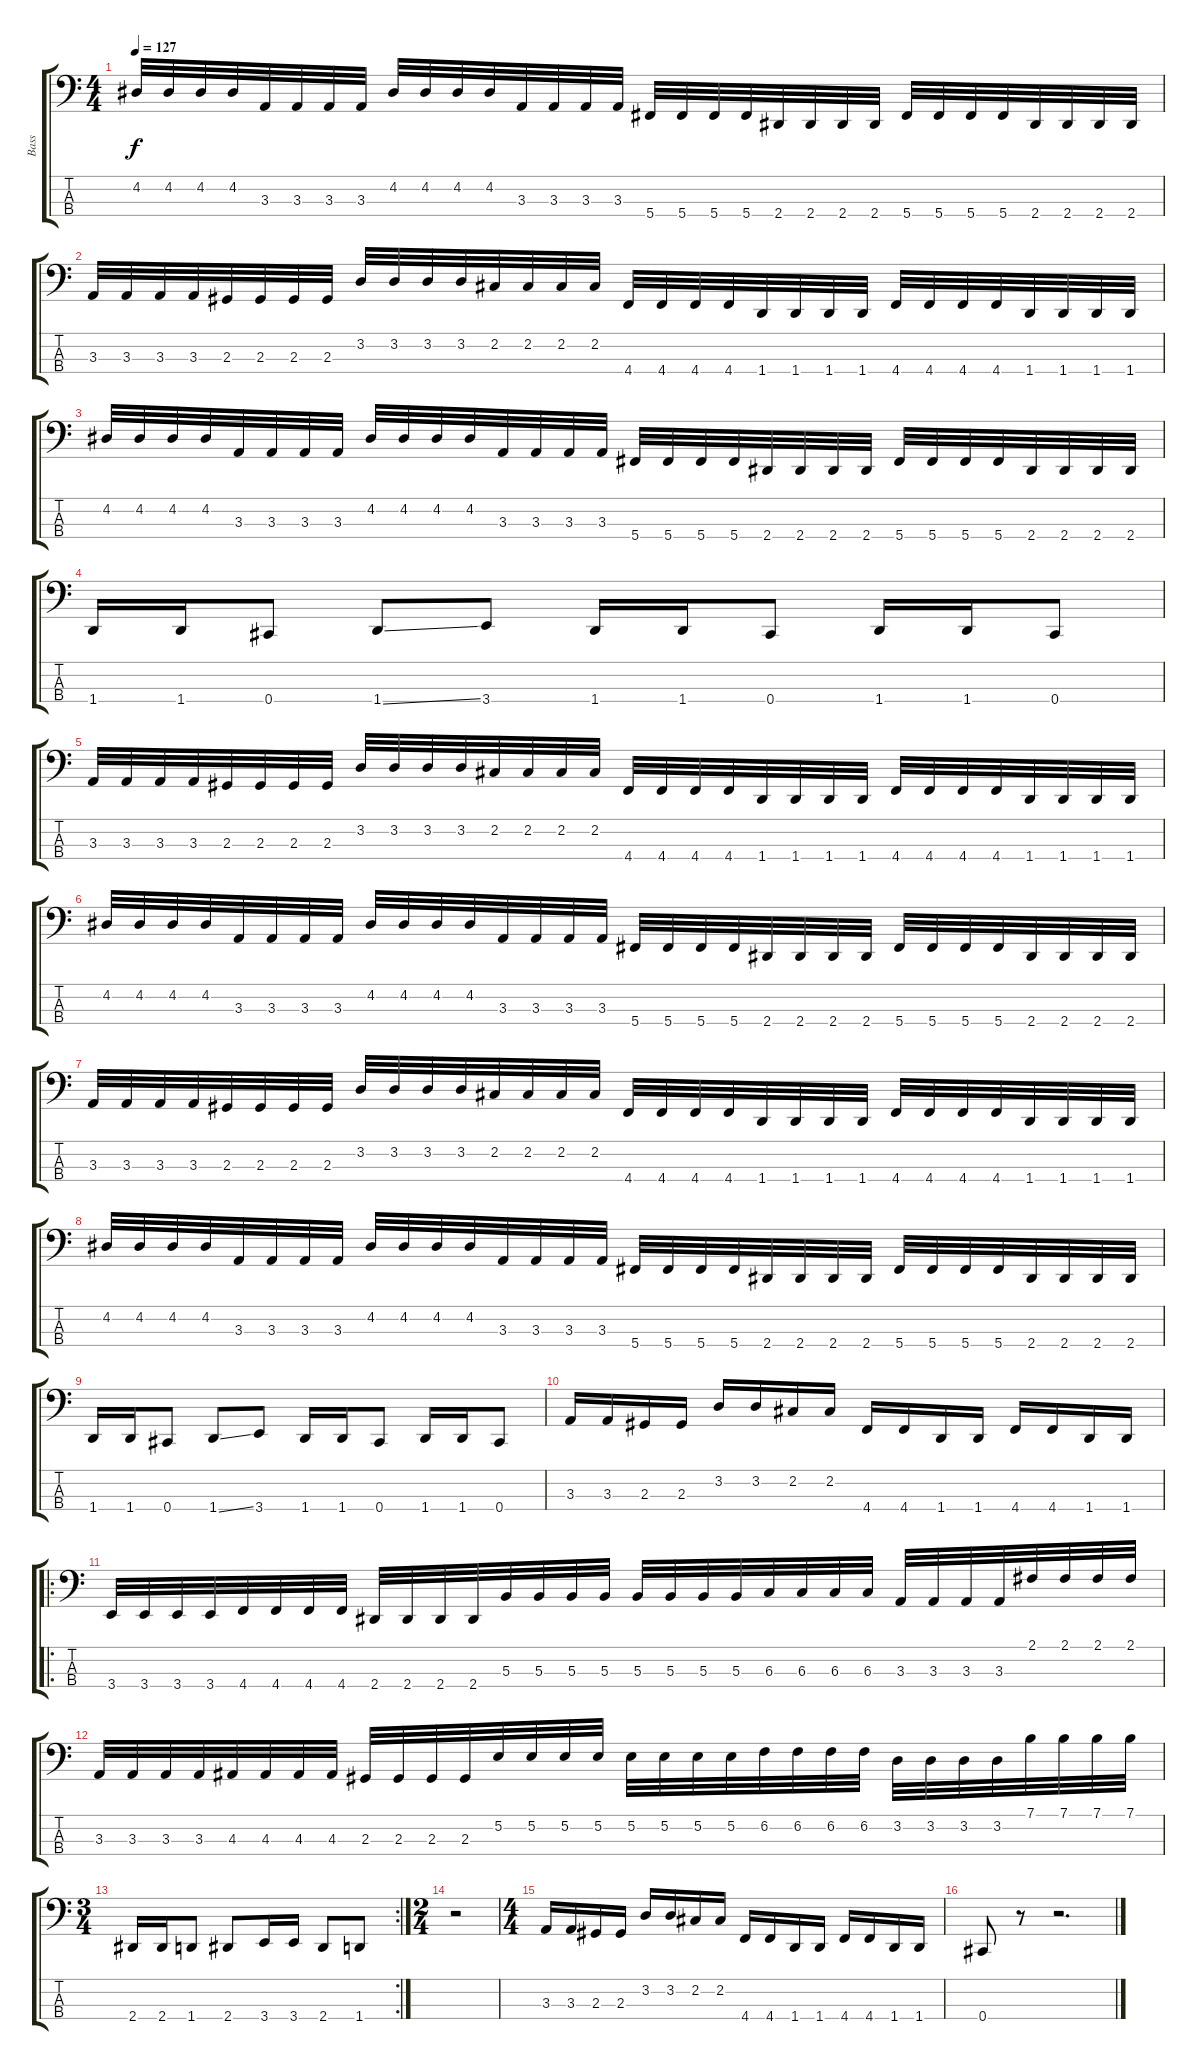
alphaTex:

\track ("Bass" "Bass") {instrument electricbassfinger}
\staff {score tabs}
\tuning (E2 B1 Gb1 Db1) {hide}
\ts (4 4)
\tempo 127
\clef f4
\ks c
4.2.32{dy f} 4.2.32 4.2.32 4.2.32 3.3.32 3.3.32 3.3.32 3.3.32 4.2.32 4.2.32 4.2.32 4.2.32 3.3.32 3.3.32 3.3.32 3.3.32 5.4.32 5.4.32 5.4.32 5.4.32 2.4.32 2.4.32 2.4.32 2.4.32 5.4.32 5.4.32 5.4.32 5.4.32 2.4.32 2.4.32 2.4.32 2.4.32 |
3.3.32 3.3.32 3.3.32 3.3.32 2.3.32 2.3.32 2.3.32 2.3.32 3.2.32 3.2.32 3.2.32 3.2.32 2.2.32 2.2.32 2.2.32 2.2.32 4.4.32 4.4.32 4.4.32 4.4.32 1.4.32 1.4.32 1.4.32 1.4.32 4.4.32 4.4.32 4.4.32 4.4.32 1.4.32 1.4.32 1.4.32 1.4.32 |
4.2.32 4.2.32 4.2.32 4.2.32 3.3.32 3.3.32 3.3.32 3.3.32 4.2.32 4.2.32 4.2.32 4.2.32 3.3.32 3.3.32 3.3.32 3.3.32 5.4.32 5.4.32 5.4.32 5.4.32 2.4.32 2.4.32 2.4.32 2.4.32 5.4.32 5.4.32 5.4.32 5.4.32 2.4.32 2.4.32 2.4.32 2.4.32 |
1.4.16 1.4.16 0.4.8 1.4{ss}.8 3.4.8 1.4.16 1.4.16 0.4.8 1.4.16 1.4.16 0.4.8 |
3.3.32 3.3.32 3.3.32 3.3.32 2.3.32 2.3.32 2.3.32 2.3.32 3.2.32 3.2.32 3.2.32 3.2.32 2.2.32 2.2.32 2.2.32 2.2.32 4.4.32 4.4.32 4.4.32 4.4.32 1.4.32 1.4.32 1.4.32 1.4.32 4.4.32 4.4.32 4.4.32 4.4.32 1.4.32 1.4.32 1.4.32 1.4.32 |
4.2.32 4.2.32 4.2.32 4.2.32 3.3.32 3.3.32 3.3.32 3.3.32 4.2.32 4.2.32 4.2.32 4.2.32 3.3.32 3.3.32 3.3.32 3.3.32 5.4.32 5.4.32 5.4.32 5.4.32 2.4.32 2.4.32 2.4.32 2.4.32 5.4.32 5.4.32 5.4.32 5.4.32 2.4.32 2.4.32 2.4.32 2.4.32 |
3.3.32 3.3.32 3.3.32 3.3.32 2.3.32 2.3.32 2.3.32 2.3.32 3.2.32 3.2.32 3.2.32 3.2.32 2.2.32 2.2.32 2.2.32 2.2.32 4.4.32 4.4.32 4.4.32 4.4.32 1.4.32 1.4.32 1.4.32 1.4.32 4.4.32 4.4.32 4.4.32 4.4.32 1.4.32 1.4.32 1.4.32 1.4.32 |
4.2.32 4.2.32 4.2.32 4.2.32 3.3.32 3.3.32 3.3.32 3.3.32 4.2.32 4.2.32 4.2.32 4.2.32 3.3.32 3.3.32 3.3.32 3.3.32 5.4.32 5.4.32 5.4.32 5.4.32 2.4.32 2.4.32 2.4.32 2.4.32 5.4.32 5.4.32 5.4.32 5.4.32 2.4.32 2.4.32 2.4.32 2.4.32 |
1.4.16 1.4.16 0.4.8 1.4{ss}.8 3.4.8 1.4.16 1.4.16 0.4.8 1.4.16 1.4.16 0.4.8 |
3.3.16 3.3.16 2.3.16 2.3.16 3.2.16 3.2.16 2.2.16 2.2.16 4.4.16 4.4.16 1.4.16 1.4.16 4.4.16 4.4.16 1.4.16 1.4.16 |
\ro
3.4.32 3.4.32 3.4.32 3.4.32 4.4.32 4.4.32 4.4.32 4.4.32 2.4.32 2.4.32 2.4.32 2.4.32 5.3.32 5.3.32 5.3.32 5.3.32 5.3.32 5.3.32 5.3.32 5.3.32 6.3.32 6.3.32 6.3.32 6.3.32 3.3.32 3.3.32 3.3.32 3.3.32 2.1.32 2.1.32 2.1.32 2.1.32 |
3.3.32 3.3.32 3.3.32 3.3.32 4.3.32 4.3.32 4.3.32 4.3.32 2.3.32 2.3.32 2.3.32 2.3.32 5.2.32 5.2.32 5.2.32 5.2.32 5.2.32 5.2.32 5.2.32 5.2.32 6.2.32 6.2.32 6.2.32 6.2.32 3.2.32 3.2.32 3.2.32 3.2.32 7.1.32 7.1.32 7.1.32 7.1.32 |
\rc 2
\ts (3 4)
2.4.16 2.4.16 1.4.8 2.4.8 3.4.16 3.4.16 2.4.8 1.4.8 |
\ts (2 4)
r.2 |
\ts (4 4)
3.3.16 3.3.16 2.3.16 2.3.16 3.2.16 3.2.16 2.2.16 2.2.16 4.4.16 4.4.16 1.4.16 1.4.16 4.4.16 4.4.16 1.4.16 1.4.16 |
0.4.8 r.8 r.2{d}
